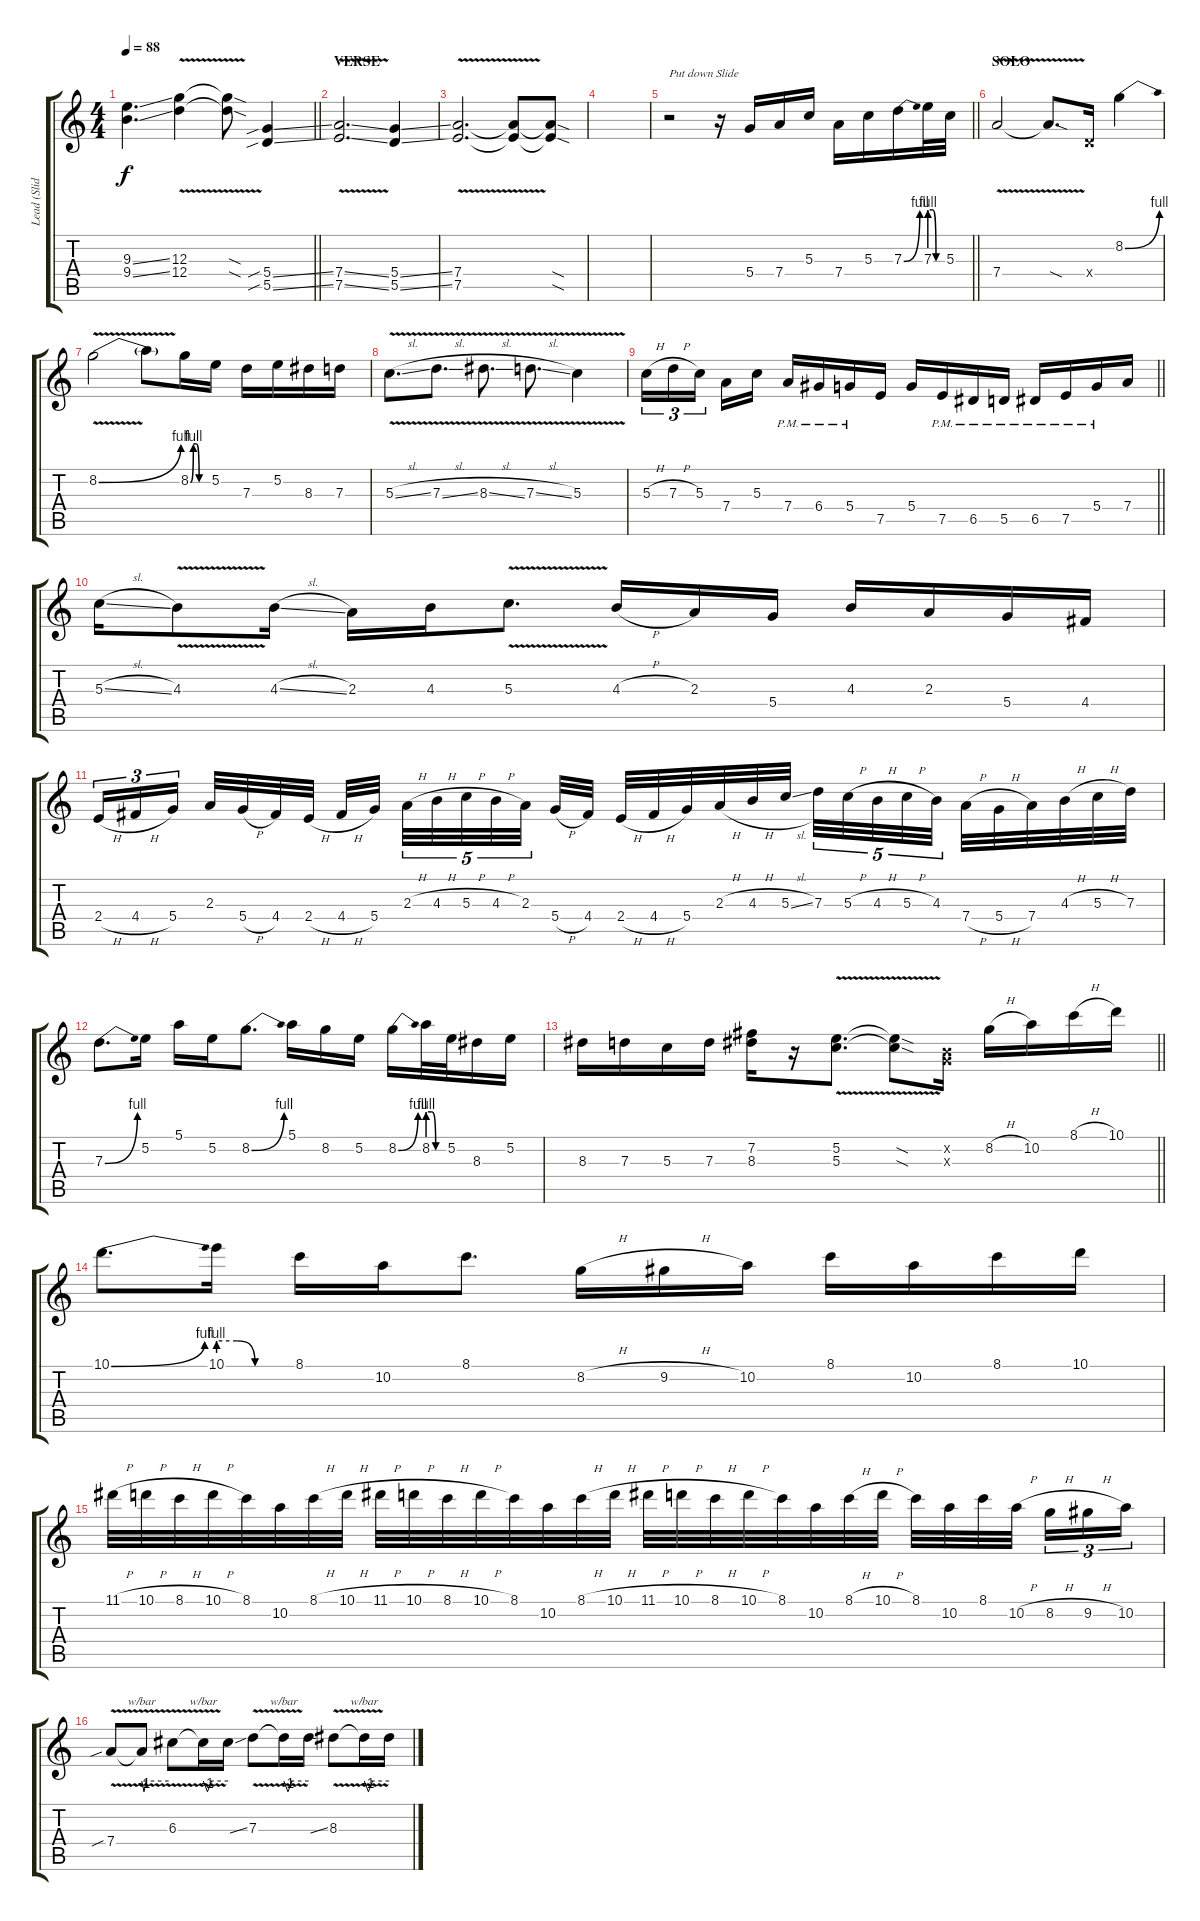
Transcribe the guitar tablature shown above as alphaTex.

\track ("Lead (Slide)" "Lead (Slid") {instrument overdrivenguitar}
\staff {score tabs}
\tuning (E4 B3 G3 D3 A2 E2) {hide}
\ts (4 4)
\tempo 88
\clef g2
\barLineRight lightlight
\ks c
(9.3{ss} 9.4{ss}).4{d dy f} (12.3{v} 12.4{v}).4 (12.3{sod t} 12.4{sod t}).8 (5.4{sib ss} 5.5{sib ss}).4 |
\section ("" "VERSE")
(7.4{v ss} 7.5{v ss}).2{d} (5.4{ss} 5.5{ss}).4 |
(7.4{v} 7.5{v}).2{d} (7.4{t} 7.5{t}).8 (7.4{sod t} 7.5{sod t}).8 |
|
\barLineRight lightlight
r.2{txt "Put down Slide"} r.16{volume 16} 5.4.16 7.4.16 5.3.16 7.4.16 5.3.16 7.3{be (bend 0 0 60 4)}.16 7.3{be (custom 0 4 15 4 30 0 60 0)}.32 5.3.32 |
\section ("" "SOLO")
7.4{v}.2 7.4{sod t}.8{d} 0.4{x}.16 8.2{be (bend 0 0 60 4)}.4 |
8.2{be (bend 0 0 60 4) v}.2 8.2{t}.8 8.2{be (custom 0 0 10 4 20 4 30 0 60 0)}.16 5.2.16 7.3.16 5.2.16 8.3.16 7.3.16 |
5.3{v sl}.8{d} 7.3{v sl}.8{d} 8.3{v sl}.8{d} 7.3{v sl}.8{d} 5.3{v}.4 |
\barLineRight lightlight
5.3{h}.16{tu (3 2)} 7.3{h}.16{tu (3 2)} 5.3.16{tu (3 2) beam splitsecondary} 7.4.16 5.3.16 7.4{pm}.16 6.4{pm}.16 5.4{pm}.16 7.5.16 5.4.16 7.5{pm}.16 6.5{pm}.16 5.5{pm}.16 6.5{pm}.16 7.5{pm}.16 5.4{pm}.16 7.4.16 |
5.3{sl}.16 4.3{v}.8 4.3{sl}.16 2.3.16 4.3.16 5.3{v}.8{d} 4.3{h}.16 2.3.16 5.4.16 4.3.16 2.3.16 5.4.16 4.4.16 |
2.4{h}.16{tu (3 2)} 4.4{h}.16{tu (3 2)} 5.4.16{tu (3 2) beam splitsecondary} 2.3.32 5.4{h}.32 4.4.32 2.4{h}.32 4.4{h}.32 5.4.32{beam splitsecondary} 2.3{h}.32{tu (5 4)} 4.3{h}.32{tu (5 4)} 5.3{h}.32{tu (5 4)} 4.3{h}.32{tu (5 4)} 2.3.32{tu (5 4) beam splitsecondary} 5.4{h}.32 4.4.32 2.4{h}.32 4.4{h}.32 5.4.32 2.3{h}.32 4.3{h}.32 5.3{sl}.32{beam splitsecondary} 7.3.32{tu (5 4)} 5.3{h}.32{tu (5 4)} 4.3{h}.32{tu (5 4)} 5.3{h}.32{tu (5 4)} 4.3.32{tu (5 4) beam splitsecondary} 7.4{h}.32 5.4{h}.32 7.4.32 4.3{h}.32 5.3{h}.32 7.3.32 |
7.3{be (bend 0 0 60 4)}.8{d} 5.2.16 5.1.16 5.2.16 8.2{be (bend 0 0 60 4)}.8{d} 5.1.16 8.2.16 5.2.16 8.2{be (bend 0 0 60 4)}.16 8.2{be (custom 0 4 15 4 30 0 60 0)}.32 5.2.32 8.3.16 5.2.16 |
\barLineRight lightlight
8.3.16 7.3.16 5.3.16 7.3.16 (7.2 8.3).16 r.16 (5.2{v} 5.3{v}).8{d} (5.2{sod t} 5.3{sod t}).8 (0.2{x} 0.3{x}).16 8.2{h}.16 10.2.16 8.1{h}.16 10.1.16 |
10.1{be (bend 0 0 60 4)}.8{d} 10.1{be (custom 0 4 15 4 30 0 60 0)}.16 8.1.16 10.2.16 8.1.8{d} 8.2{h}.16 9.2{h}.16 10.2.16 8.1.16 10.2.16 8.1.16 10.1.16 |
11.1{h}.32 10.1{h}.32 8.1{h}.32 10.1{h}.32 8.1.32 10.2.32 8.1{h}.32 10.1{h}.32 11.1{h}.32 10.1{h}.32 8.1{h}.32 10.1{h}.32 8.1.32 10.2.32 8.1{h}.32 10.1{h}.32 11.1{h}.32 10.1{h}.32 8.1{h}.32 10.1{h}.32 8.1.32 10.2.32 8.1{h}.32 10.1{h}.32 8.1.32 10.2.32 8.1.32 10.2{h}.32{beam splitsecondary} 8.2{h}.16{tu (3 2)} 9.2{h}.16{tu (3 2)} 10.2.16{tu (3 2)} |
7.4{v sib}.8 7.4{t}.8{tbe (custom default 0 0 5 -4 10 0 60 0)} 6.3{v}.8 6.3{t}.16{tbe (custom default 0 0 10 -4 20 0 60 0)} 6.3{ss t}.16 7.3{v}.8 7.3{t}.16{tbe (custom default 0 0 10 -4 20 0 60 0)} 7.3{ss t}.16 8.3{v}.8 8.3{t}.16{tbe (custom default 0 0 10 -4 20 0 60 0)} 8.3{ss t}.16
